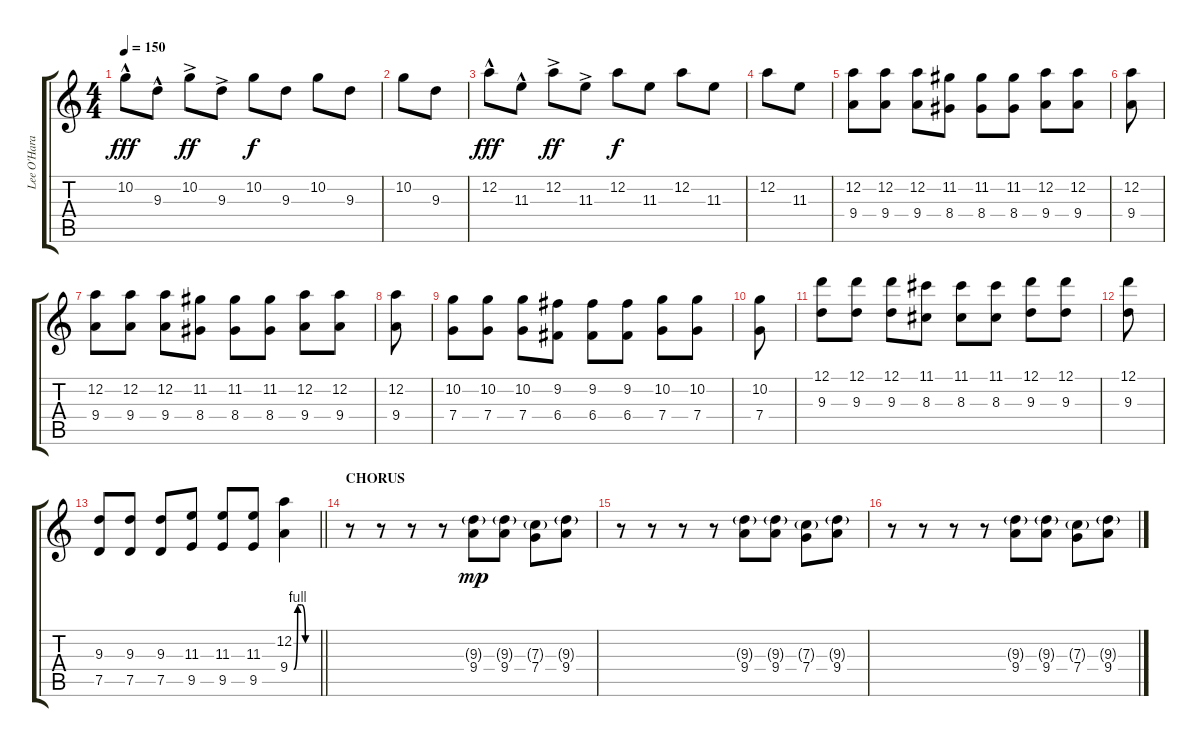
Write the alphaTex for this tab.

\track ("Lee O'Hara" "Lee O'Hara") {instrument overdrivenguitar}
\staff {score tabs}
\tuning (D4 A3 F3 C3 G2 C2) {hide}
\ts (4 4)
\tempo 150
\clef g2
\ks c
10.2{hac}.8{dy fff} 9.3{hac}.8 10.2{ac}.8{dy ff} 9.3{ac}.8 10.2.8{dy f} 9.3.8 10.2.8 9.3.8 |
10.2.8 9.3.8 |
12.2{hac}.8{dy fff} 11.3{hac}.8 12.2{ac}.8{dy ff} 11.3{ac}.8 12.2.8{dy f} 11.3.8 12.2.8 11.3.8 |
12.2.8 11.3.8 |
(12.2 9.4).8 (12.2 9.4).8 (12.2 9.4).8 (11.2 8.4).8 (11.2 8.4).8 (11.2 8.4).8 (12.2 9.4).8 (12.2 9.4).8 |
(12.2 9.4).8 |
(12.2 9.4).8 (12.2 9.4).8 (12.2 9.4).8 (11.2 8.4).8 (11.2 8.4).8 (11.2 8.4).8 (12.2 9.4).8 (12.2 9.4).8 |
(12.2 9.4).8 |
(10.2 7.4).8 (10.2 7.4).8 (10.2 7.4).8 (9.2 6.4).8 (9.2 6.4).8 (9.2 6.4).8 (10.2 7.4).8 (10.2 7.4).8 |
(10.2 7.4).8 |
(12.1 9.3).8 (12.1 9.3).8 (12.1 9.3).8 (11.1 8.3).8 (11.1 8.3).8 (11.1 8.3).8 (12.1 9.3).8 (12.1 9.3).8 |
(12.1 9.3).8 |
\barLineRight lightlight
(9.3 7.5).8 (9.3 7.5).8 (9.3 7.5).8 (11.3 9.5).8 (11.3 9.5).8 (11.3 9.5).8 (12.2 9.4{be (custom 0 0 10 4 20 4 30 0 60 0)}).4 |
\section ("" "CHORUS")
r.8 r.8 r.8 r.8 (9.3{g} 9.4).8{dy mp} (9.3{g} 9.4).8 (7.3{g} 7.4).8 (9.3{g} 9.4).8 |
r.8 r.8 r.8 r.8 (9.3{g} 9.4).8 (9.3{g} 9.4).8 (7.3{g} 7.4).8 (9.3{g} 9.4).8 |
r.8 r.8 r.8 r.8 (9.3{g} 9.4).8 (9.3{g} 9.4).8 (7.3{g} 7.4).8 (9.3{g} 9.4).8
